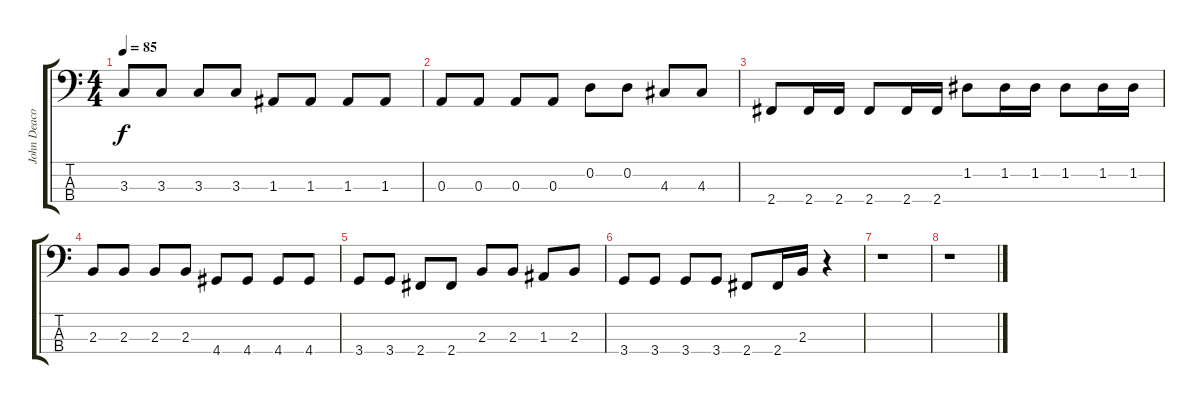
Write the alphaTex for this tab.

\track ("John Deacon - Bass" "John Deaco") {instrument electricbassfinger}
\staff {score tabs}
\tuning (G2 D2 A1 E1) {hide}
\ts (4 4)
\tempo 85
\clef f4
\ks c
3.3.8{dy f} 3.3.8 3.3.8 3.3.8 1.3.8 1.3.8 1.3.8 1.3.8 |
0.3.8 0.3.8 0.3.8 0.3.8 0.2.8 0.2.8 4.3.8 4.3.8 |
2.4.8 2.4.16 2.4.16 2.4.8 2.4.16 2.4.16 1.2.8 1.2.16 1.2.16 1.2.8 1.2.16 1.2.16 |
2.3.8 2.3.8 2.3.8 2.3.8 4.4.8 4.4.8 4.4.8 4.4.8 |
3.4.8 3.4.8 2.4.8 2.4.8 2.3.8 2.3.8 1.3.8 2.3.8 |
3.4.8 3.4.8 3.4.8 3.4.8 2.4.8 2.4.16 2.3.16 r.4 |
r.1 |
r.1
